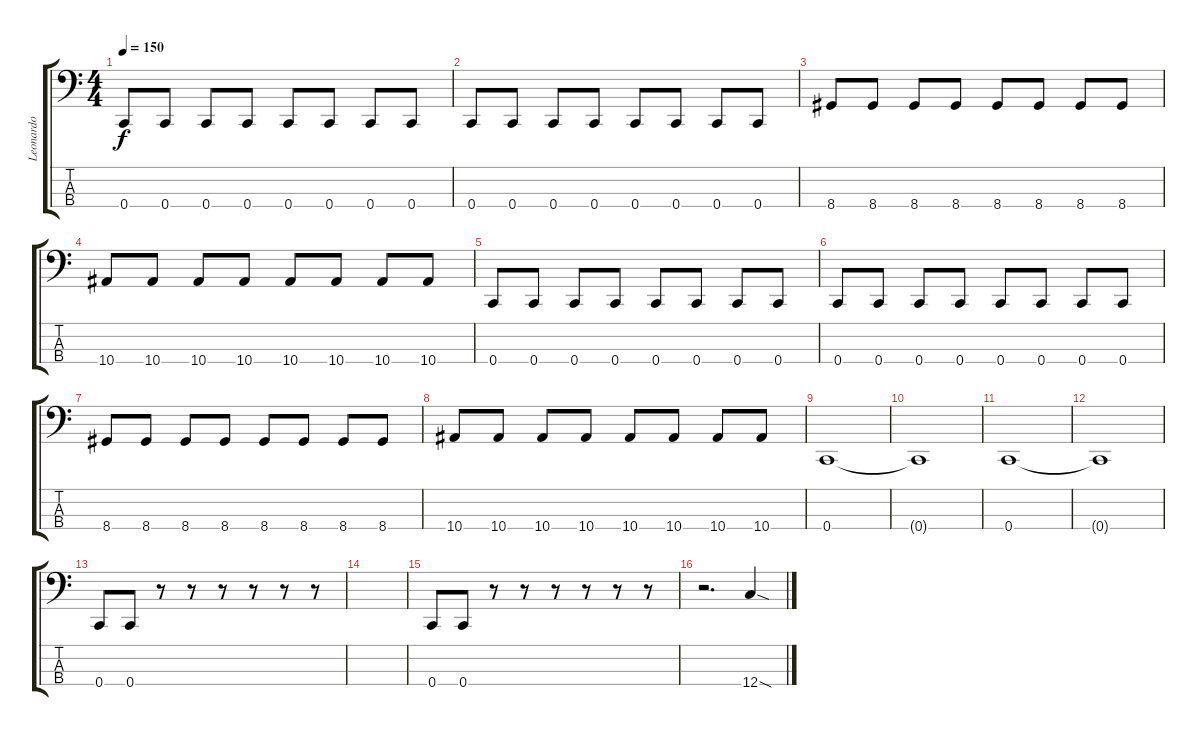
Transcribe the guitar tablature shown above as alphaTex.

\track ("Leonardo" "Leonardo") {instrument electricbasspick}
\staff {score tabs}
\tuning (F2 C2 G1 C1) {hide}
\ts (4 4)
\tempo 150
\clef f4
\ks c
0.4.8{dy f} 0.4.8 0.4.8 0.4.8 0.4.8 0.4.8 0.4.8 0.4.8 |
0.4.8 0.4.8 0.4.8 0.4.8 0.4.8 0.4.8 0.4.8 0.4.8 |
8.4.8 8.4.8 8.4.8 8.4.8 8.4.8 8.4.8 8.4.8 8.4.8 |
10.4.8 10.4.8 10.4.8 10.4.8 10.4.8 10.4.8 10.4.8 10.4.8 |
0.4.8 0.4.8 0.4.8 0.4.8 0.4.8 0.4.8 0.4.8 0.4.8 |
0.4.8 0.4.8 0.4.8 0.4.8 0.4.8 0.4.8 0.4.8 0.4.8 |
8.4.8 8.4.8 8.4.8 8.4.8 8.4.8 8.4.8 8.4.8 8.4.8 |
10.4.8 10.4.8 10.4.8 10.4.8 10.4.8 10.4.8 10.4.8 10.4.8 |
0.4.1 |
0.4{t}.1 |
0.4.1 |
0.4{t}.1 |
0.4.8 0.4.8 r.8 r.8 r.8 r.8 r.8 r.8 |
|
0.4.8 0.4.8 r.8 r.8 r.8 r.8 r.8 r.8 |
r.2{d} 12.4{sod}.4
